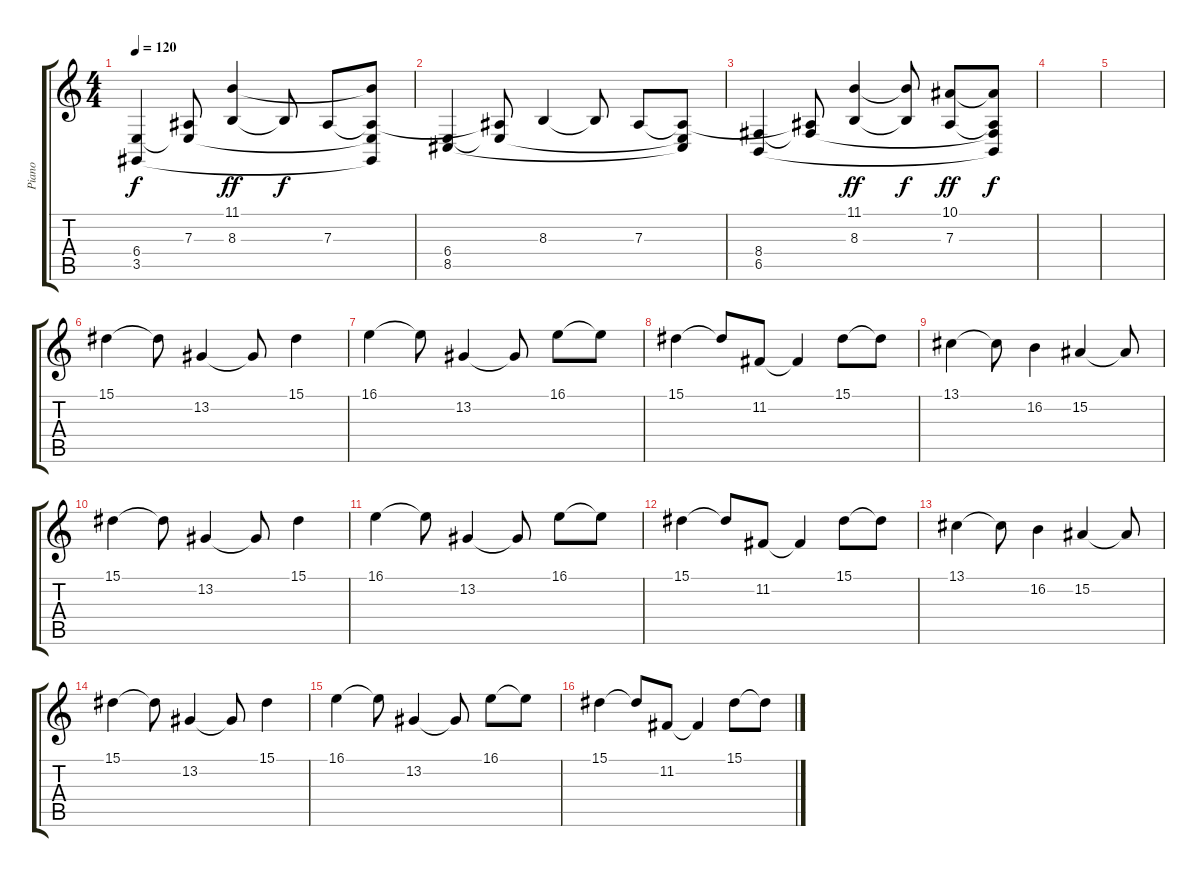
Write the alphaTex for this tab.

\track ("Piano" "Piano") {instrument electricgrandpiano}
\staff {score tabs}
\tuning (C4 G3 Eb3 Bb2 F2 C2) {hide}
\ts (4 4)
\tempo 120
\clef g2
\ks c
(6.4 3.5).4{dy f} (7.3{t} 6.4{t}).8 (11.1 8.3).4{dy ff} 8.3{t}.8{dy f} 7.3.8 (11.1{t} 7.3{t} 6.4{t} 3.5{t}).8 |
(6.4 8.5).4 (7.3{t} 6.4{t}).8 8.3.4 8.3{t}.8 7.3.8 (7.3{t} 6.4{t} 8.5{t}).8 |
(8.4 6.5).4 (7.3{t} 8.4{t}).8 (11.1 8.3).4{dy ff} (11.1{t} 8.3{t}).8{dy f} (10.1 7.3).8{dy ff} (10.1{t} 7.3{t} 8.4{t} 6.5{t}).8{dy f} |
|
|
15.1.4 15.1{t}.8 13.2.4 13.2{t}.8 15.1.4 |
16.1.4 16.1{t}.8 13.2.4 13.2{t}.8 16.1.8 16.1{t}.8 |
15.1.4 15.1{t}.8 11.2.8 11.2{t}.4 15.1.8 15.1{t}.8 |
13.1.4 13.1{t}.8 16.2.4 15.2.4 15.2{t}.8 |
15.1.4 15.1{t}.8 13.2.4 13.2{t}.8 15.1.4 |
16.1.4 16.1{t}.8 13.2.4 13.2{t}.8 16.1.8 16.1{t}.8 |
15.1.4 15.1{t}.8 11.2.8 11.2{t}.4 15.1.8 15.1{t}.8 |
13.1.4 13.1{t}.8 16.2.4 15.2.4 15.2{t}.8 |
15.1.4 15.1{t}.8 13.2.4 13.2{t}.8 15.1.4 |
16.1.4 16.1{t}.8 13.2.4 13.2{t}.8 16.1.8 16.1{t}.8 |
15.1.4 15.1{t}.8 11.2.8 11.2{t}.4 15.1.8 15.1{t}.8
